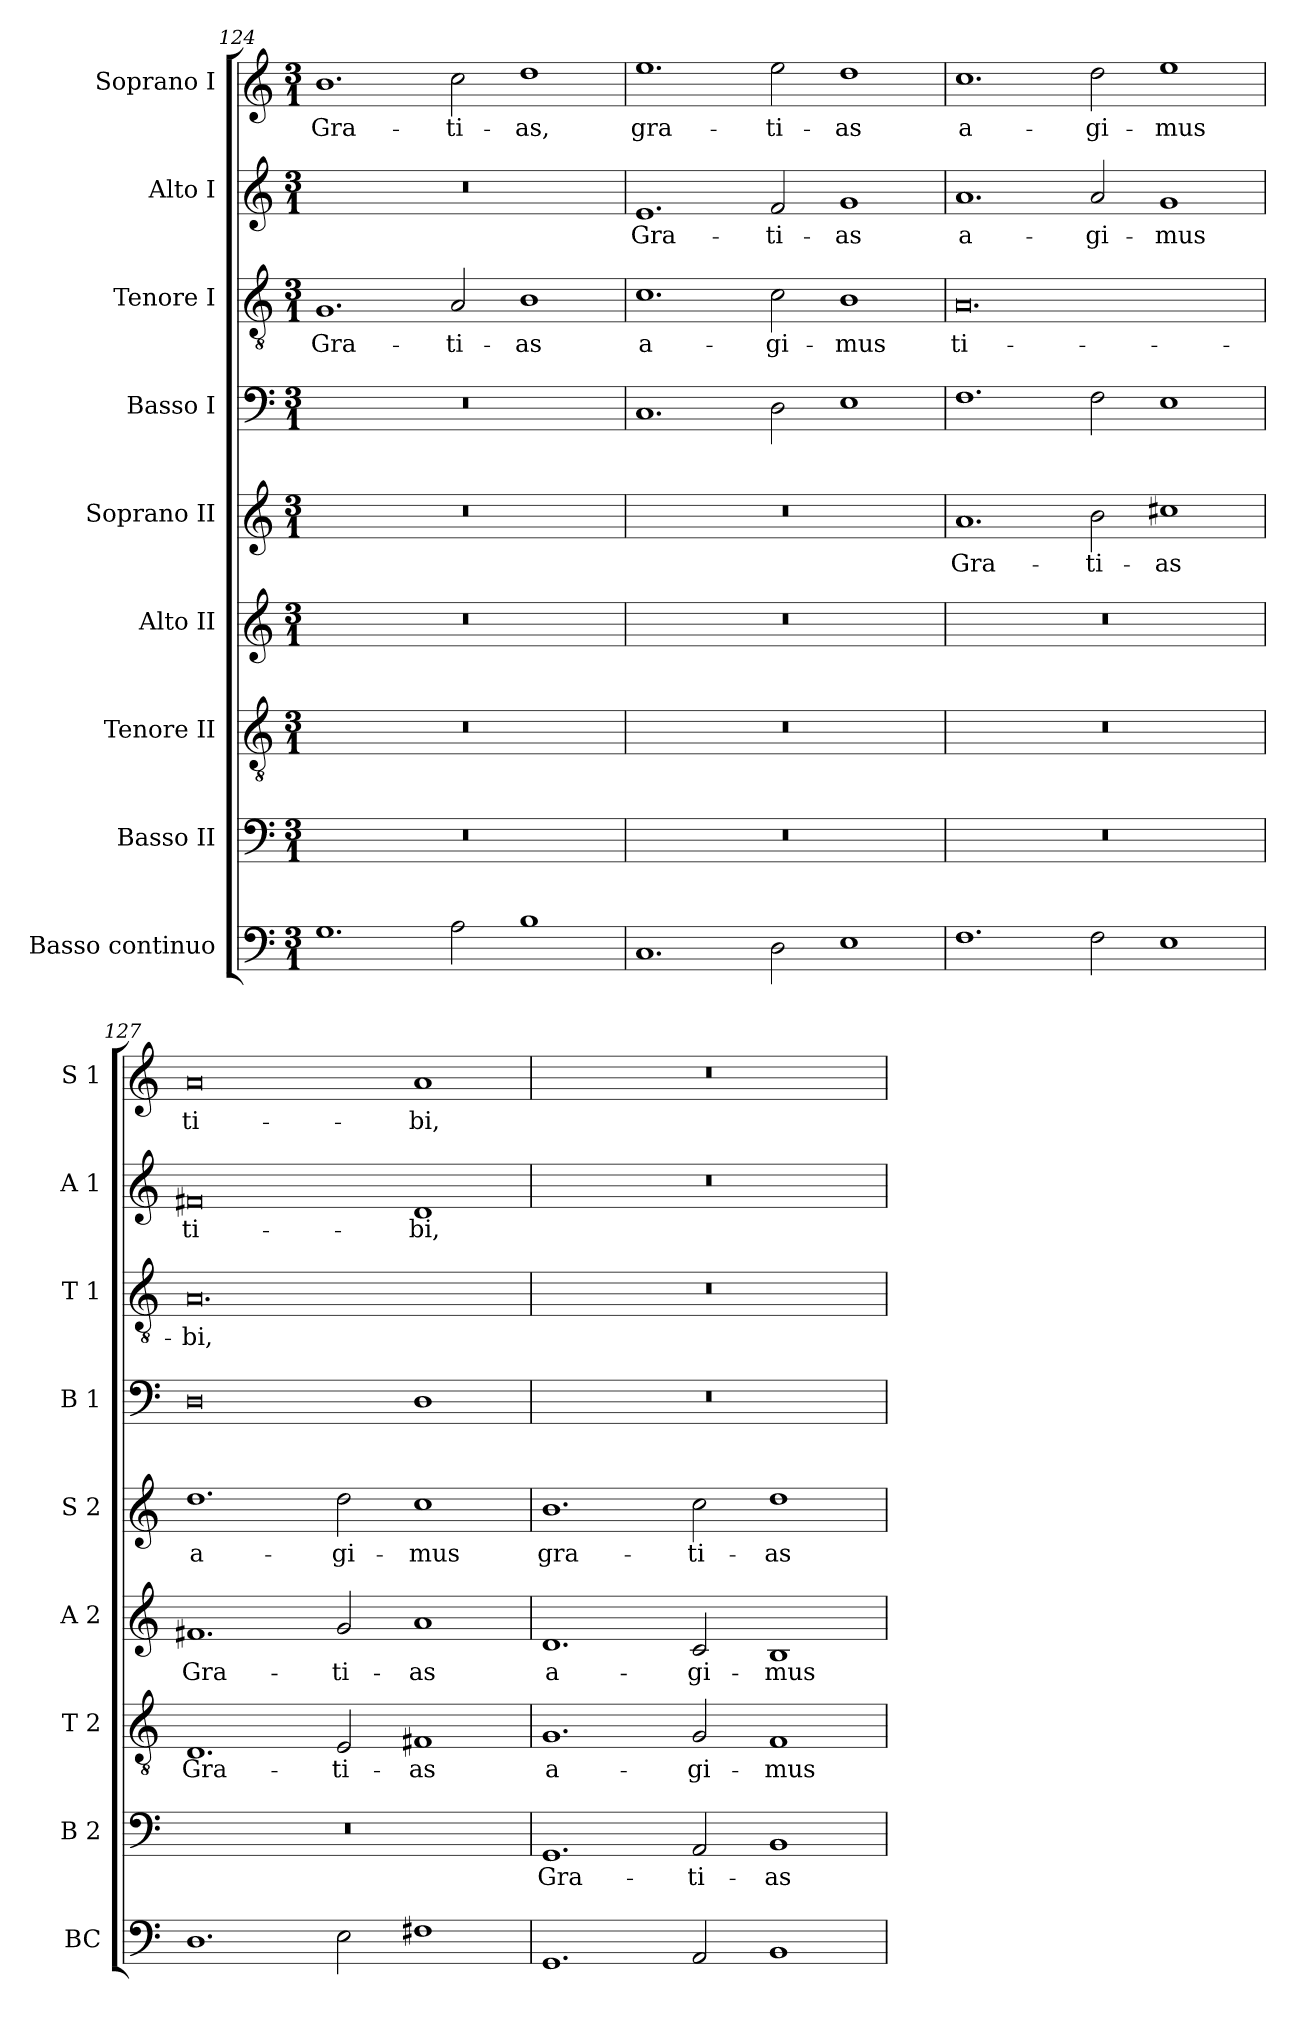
**kern	**kern	**text	**kern	**text	**kern	**text	**kern	**text	**kern	**kern	**text	**kern	**text	**kern	**text
*part9	*part8	*part8	*part7	*part7	*part6	*part6	*part5	*part5	*part4	*part3	*part3	*part2	*part2	*part1	*part1
*staff9	*staff8	*staff8	*staff7	*staff7	*staff6	*staff6	*staff5	*staff5	*staff4	*staff3	*staff3	*staff2	*staff2	*staff1	*staff1
*I"Basso continuo	*I"Basso II	*	*I"Tenore II	*	*I"Alto II	*	*I"Soprano II	*	*I"Basso I	*I"Tenore I	*	*I"Alto I	*	*I"Soprano I	*
*I'BC	*I'B 2	*	*I'T 2	*	*I'A 2	*	*I'S 2	*	*I'B 1	*I'T 1	*	*I'A 1	*	*I'S 1	*
!!LO:PB:g=z
*clefF4	*clefF4	*	*clefGv2	*	*clefG2	*	*clefG2	*	*clefF4	*clefGv2	*	*clefG2	*	*clefG2	*
*k[]	*k[]	*	*k[]	*	*k[]	*	*k[]	*	*k[]	*k[]	*	*k[]	*	*k[]	*
*C:	*C:	*	*C:	*	*C:	*	*C:	*	*C:	*C:	*	*C:	*	*C:	*
*M3/1	*M3/1	*	*M3/1	*	*M3/1	*	*M3/1	*	*M3/1	*M3/1	*	*M3/1	*	*M3/1	*
=124	=124	=124	=124	=124	=124	=124	=124	=124	=124	=124	=124	=124	=124	=124	=124
!	!	!	!	!	!	!	!	!	!	!	!LO:LY:b	!	!	!	!LO:LY:b
1.G	0.r	.	0.r	.	0.r	.	0.r	.	0.r	1.G	Gra-	0.r	.	1.b	Gra-
!	!	!	!	!	!	!	!	!	!	!	!LO:LY:b	!	!	!	!LO:LY:b
2A\	.	.	.	.	.	.	.	.	.	2A/	-ti-	.	.	2cc\	-ti-
!	!	!	!	!	!	!	!	!	!	!	!LO:LY:b	!	!	!	!LO:LY:b
1B	.	.	.	.	.	.	.	.	.	1B	-as	.	.	1dd	-as,
=125	=125	=125	=125	=125	=125	=125	=125	=125	=125	=125	=125	=125	=125	=125	=125
!	!	!	!	!	!	!	!	!	!	!	!LO:LY:b	!	!LO:LY:b	!	!LO:LY:b
1.C	0.r	.	0.r	.	0.r	.	0.r	.	1.C	1.c	a-	1.e	Gra-	1.ee	gra-
!	!	!	!	!	!	!	!	!	!	!	!LO:LY:b	!	!LO:LY:b	!	!LO:LY:b
2D\	.	.	.	.	.	.	.	.	2D\	2c\	-gi-	2f/	-ti-	2ee\	-ti-
!	!	!	!	!	!	!	!	!	!	!	!LO:LY:b	!	!LO:LY:b	!	!LO:LY:b
1E	.	.	.	.	.	.	.	.	1E	1B	-mus	1g	-as	1dd	-as
=126	=126	=126	=126	=126	=126	=126	=126	=126	=126	=126	=126	=126	=126	=126	=126
!	!	!	!	!	!	!	!	!LO:LY:b	!	!	!LO:LY:b	!	!LO:LY:b	!	!LO:LY:b
1.F	0.r	.	0.r	.	0.r	.	1.a	Gra-	1.F	0.A	ti-	1.a	a-	1.cc	a-
!	!	!	!	!	!	!	!	!LO:LY:b	!	!	!	!	!LO:LY:b	!	!LO:LY:b
2F\	.	.	.	.	.	.	2b\	-ti-	2F\	.	.	2a/	-gi-	2dd\	-gi-
!	!	!	!	!	!	!	!	!LO:LY:b	!	!	!	!	!LO:LY:b	!	!LO:LY:b
1E	.	.	.	.	.	.	1cc#X	-as	1E	.	.	1g	-mus	1ee	-mus
=127	=127	=127	=127	=127	=127	=127	=127	=127	=127	=127	=127	=127	=127	=127	=127
!	!	!	!	!LO:LY:b	!	!LO:LY:b	!	!LO:LY:b	!	!	!LO:LY:b	!	!LO:LY:b	!	!LO:LY:b
1.D	0.r	.	1.D	Gra-	1.f#X	Gra-	1.dd	a-	0D	0.A	-bi,	0f#X	ti-	0a	ti-
!	!	!	!	!LO:LY:b	!	!LO:LY:b	!	!LO:LY:b	!	!	!	!	!	!	!
2E\	.	.	2E/	-ti-	2g/	-ti-	2dd\	-gi-	.	.	.	.	.	.	.
!	!	!	!	!LO:LY:b	!	!LO:LY:b	!	!LO:LY:b	!	!	!	!	!LO:LY:b	!	!LO:LY:b
1F#X	.	.	1F#X	-as	1a	-as	1cc	-mus	1D	.	.	1d	-bi,	1a	-bi,
=128	=128	=128	=128	=128	=128	=128	=128	=128	=128	=128	=128	=128	=128	=128	=128
!	!	!LO:LY:b	!	!LO:LY:b	!	!LO:LY:b	!	!LO:LY:b	!	!	!	!	!	!	!
1.GG	1.GG	Gra-	1.G	a-	1.d	a-	1.b	gra-	0.r	0.r	.	0.r	.	0.r	.
!	!	!LO:LY:b	!	!LO:LY:b	!	!LO:LY:b	!	!LO:LY:b	!	!	!	!	!	!	!
2AA/	2AA/	-ti-	2G/	-gi-	2c/	-gi-	2cc\	-ti-	.	.	.	.	.	.	.
!	!	!LO:LY:b	!	!LO:LY:b	!	!LO:LY:b	!	!LO:LY:b	!	!	!	!	!	!	!
1BB	1BB	-as	1F	-mus	1B	-mus	1dd	-as	.	.	.	.	.	.	.
=	=	=	=	=	=	=	=	=	=	=	=	=	=	=	=
*-	*-	*-	*-	*-	*-	*-	*-	*-	*-	*-	*-	*-	*-	*-	*-
